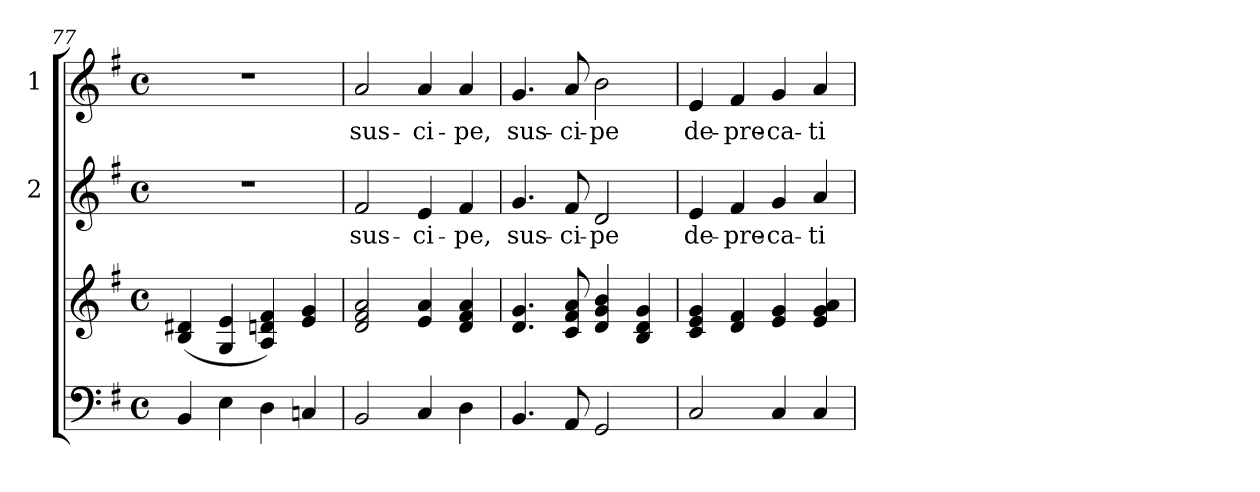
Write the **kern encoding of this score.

**kern	**kern	**kern	**text	**kern	**text
*part3	*part3	*part2	*part2	*part1	*part1
*staff4	*staff3	*staff2	*staff2	*staff1	*staff1
*	*	*I"2	*	*I"1	*
!!LO:LB:g=z
*clefF4	*clefG2	*clefG2	*	*clefG2	*
*	*	*ITrd7c12	*	*ITrd7c12	*
*k[f#]	*k[f#]	*k[f#]	*	*k[f#]	*
*G:	*G:	*G:	*	*G:	*
*M4/4	*M4/4	*M4/4	*	*M4/4	*
*met(c)	*met(c)	*met(c)	*	*met(c)	*
=77	=77	=77	=77	=77	=77
4BB/	(<4B/ 4d#X/	1r	.	1r	.
4E\	4G/ 4e/	.	.	.	.
4D\	4A/ 4dn/ 4f#/)	.	.	.	.
4Cn/	4e/ 4g/	.	.	.	.
=78	=78	=78	=78	=78	=78
!	!	!	!LO:LY:b	!	!LO:LY:b
2BB/	2d/ 2f#/ 2a/	2F#/	sus-	2A/	sus-
!	!	!	!LO:LY:b	!	!LO:LY:b
4C/	4e/ 4a/	4E/	-ci-	4A/	-ci-
!	!	!	!LO:LY:b	!	!LO:LY:b
4D\	4d/ 4f#/ 4a/	4F#/	-pe,	4A/	-pe,
=79	=79	=79	=79	=79	=79
!	!	!	!LO:LY:b	!	!LO:LY:b
4.BB/	4.d/ 4.g/	4.G/	sus-	4.G/	sus-
!	!	!	!LO:LY:b	!	!LO:LY:b
8AA/	8c/ 8f#/ 8a/	8F#/	-ci-	8A/	-ci-
!	!	!	!LO:LY:b	!	!LO:LY:b
2GG/	4d/ 4g/ 4b/	2D/	-pe	2B\	-pe
.	4B/ 4d/ 4g/	.	.	.	.
=80	=80	=80	=80	=80	=80
!	!	!	!LO:LY:b	!	!LO:LY:b
2C/	4c/ 4e/ 4g/	4E/	de-	4E/	de-
!	!	!	!LO:LY:b	!	!LO:LY:b
.	4d/ 4f#/	4F#/	-pre-	4F#/	-pre-
!	!	!	!LO:LY:b	!	!LO:LY:b
4C/	4e/ 4g/	4G/	-ca-	4G/	-ca-
!	!	!	!LO:LY:b	!	!LO:LY:b
4C/	4e/ 4g/ 4a/	4A/	-ti-	4A/	-ti-
=	=	=	=	=	=
*-	*-	*-	*-	*-	*-
